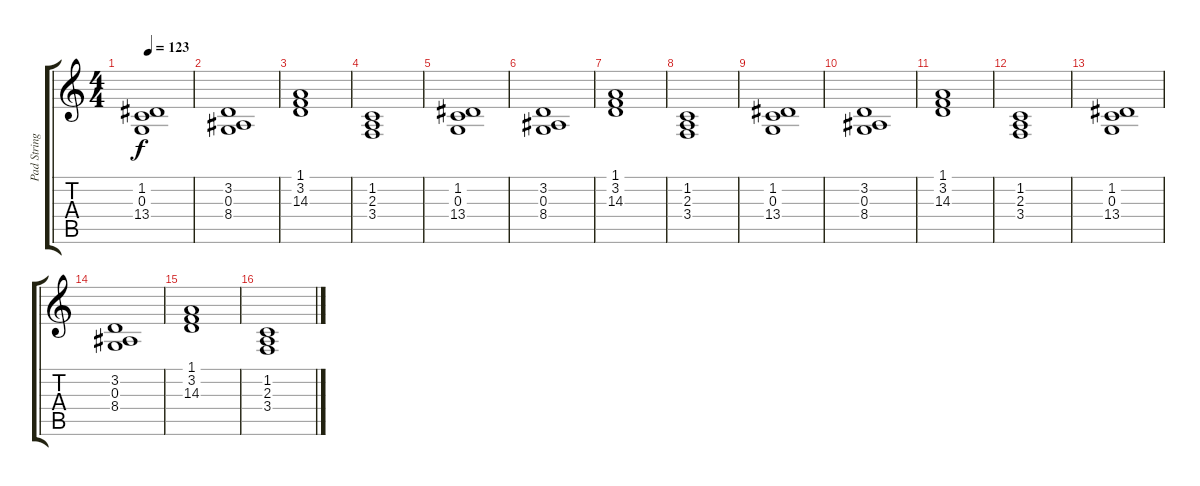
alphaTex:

\track ("Pad Strings" "Pad String") {instrument pad2warm}
\staff {score tabs}
\tuning (E4 B3 G3 D3 A2 E2) {hide}
\ts (4 4)
\tempo 123
\clef g2
\ks c
(1.2 0.3 13.4).1{dy f} |
(3.2 0.3 8.4).1 |
(1.1 3.2 14.3).1 |
(1.2 2.3 3.4).1 |
(1.2 0.3 13.4).1 |
(3.2 0.3 8.4).1 |
(1.1 3.2 14.3).1 |
(1.2 2.3 3.4).1 |
(1.2 0.3 13.4).1 |
(3.2 0.3 8.4).1 |
(1.1 3.2 14.3).1 |
(1.2 2.3 3.4).1 |
(1.2 0.3 13.4).1 |
(3.2 0.3 8.4).1 |
(1.1 3.2 14.3).1 |
(1.2 2.3 3.4).1
